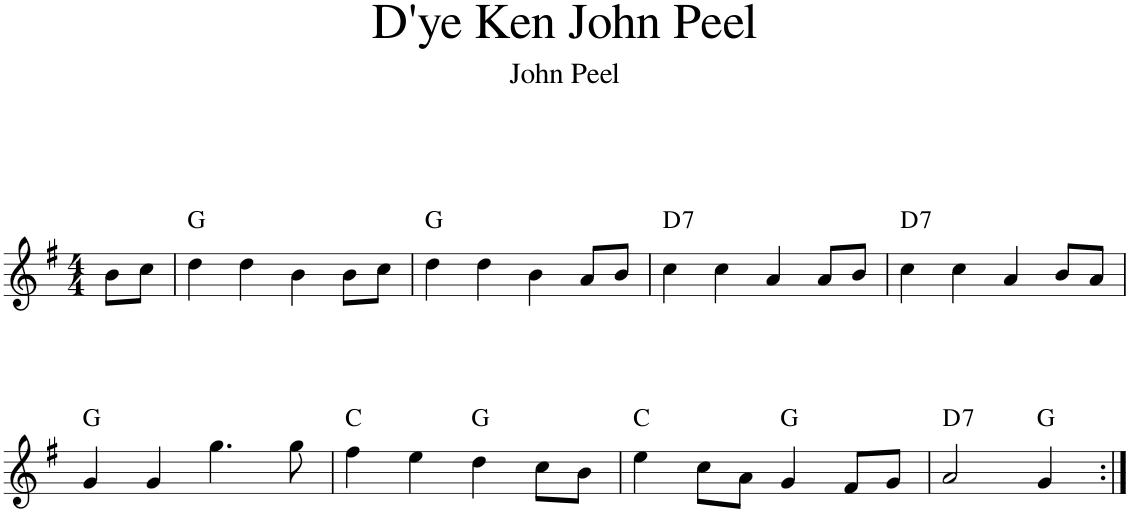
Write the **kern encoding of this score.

**kern	**harte
*part1	*part1
*staff1	*
*I"Piano	*
*I'Pno	*
*clefG2	*
*k[f#]	*
*G:	*
*M4/4	*
=1	=1
8b\L	.
8cc\J	.
=2	=2
4dd\	G:maj
4dd\	.
4b\	.
8b\L	.
8cc\J	.
=3	=3
4dd\	G:maj
4dd\	.
4b\	.
8a/L	.
8b/J	.
=4	=4
!	!LO:H:kt=7
4cc\	D:7
4cc\	.
4a/	.
8a/L	.
8b/J	.
=5	=5
!	!LO:H:kt=7
4cc\	D:7
4cc\	.
4a/	.
8b/L	.
8a/J	.
!!LO:LB:g=z
=6	=6
4g/	G:maj
4g/	.
4.gg\	.
8gg\	.
=7	=7
4ff#\	C:maj
4ee\	.
4dd\	G:maj
8cc\L	.
8b\J	.
=8	=8
4ee\	C:maj
8cc\L	.
8a\J	.
4g/	G:maj
8f#/L	.
8g/J	.
=9	=9
!	!LO:H:kt=7
2a/	D:7
4g/	G:maj
=:|!	=:|!
*-	*-
